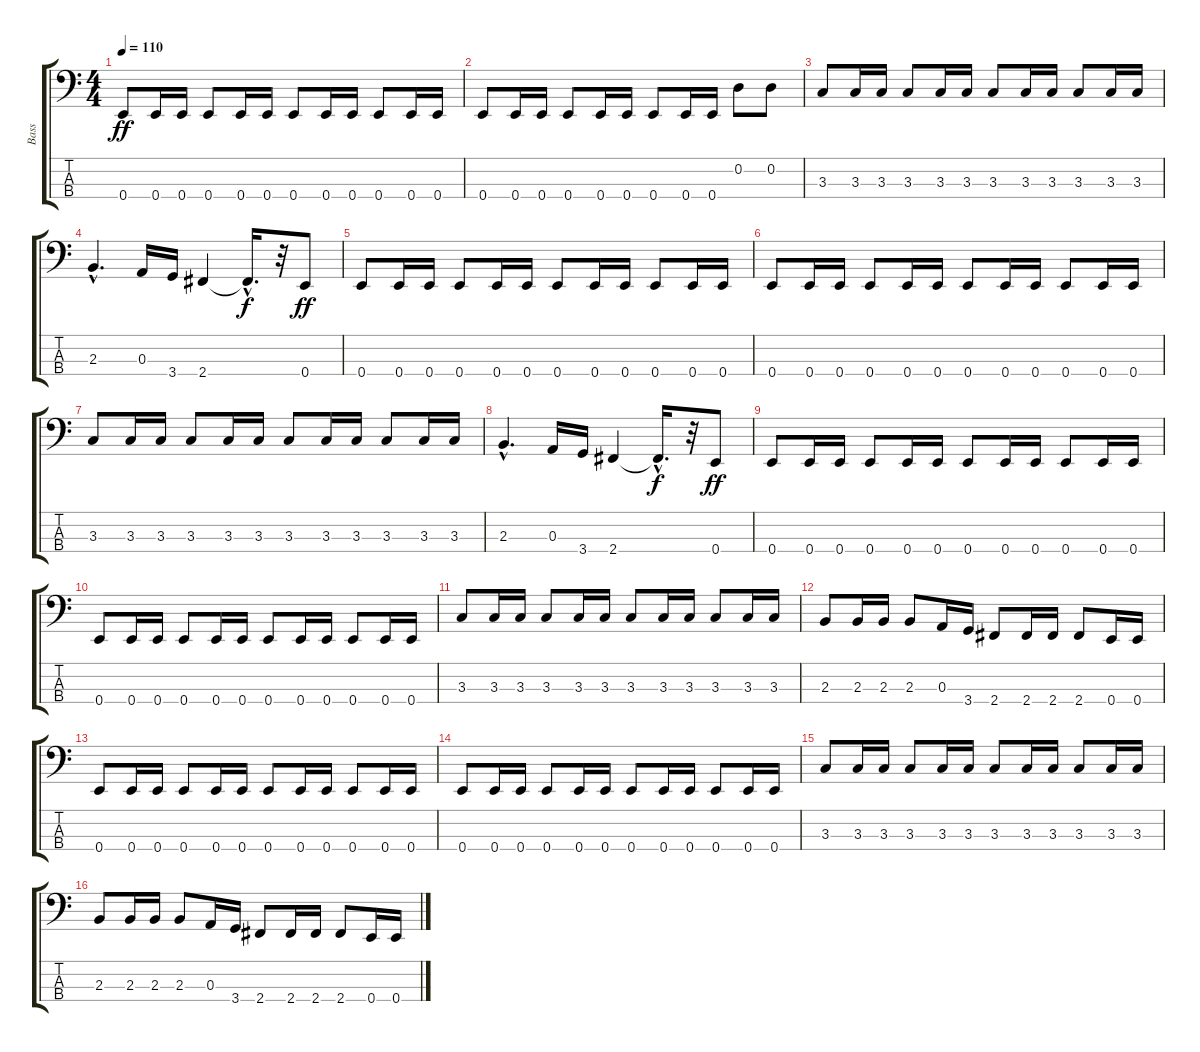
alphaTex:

\track ("Bass" "Bass") {instrument electricbassfinger}
\staff {score tabs}
\tuning (G2 D2 A1 E1) {hide}
\ts (4 4)
\tempo 110
\clef f4
\ks c
0.4.8{dy ff} 0.4.16 0.4.16 0.4.8 0.4.16 0.4.16 0.4.8 0.4.16 0.4.16 0.4.8 0.4.16 0.4.16 |
0.4.8 0.4.16 0.4.16 0.4.8 0.4.16 0.4.16 0.4.8 0.4.16 0.4.16 0.2.8 0.2.8 |
3.3.8 3.3.16 3.3.16 3.3.8 3.3.16 3.3.16 3.3.8 3.3.16 3.3.16 3.3.8 3.3.16 3.3.16 |
2.3{hac}.4{d} 0.3.16 3.4.16 2.4.4 2.4{hac t}.16{d dy f} r.32 0.4.8{dy ff} |
0.4.8 0.4.16 0.4.16 0.4.8 0.4.16 0.4.16 0.4.8 0.4.16 0.4.16 0.4.8 0.4.16 0.4.16 |
0.4.8 0.4.16 0.4.16 0.4.8 0.4.16 0.4.16 0.4.8 0.4.16 0.4.16 0.4.8 0.4.16 0.4.16 |
3.3.8 3.3.16 3.3.16 3.3.8 3.3.16 3.3.16 3.3.8 3.3.16 3.3.16 3.3.8 3.3.16 3.3.16 |
2.3{hac}.4{d} 0.3.16 3.4.16 2.4.4 2.4{hac t}.16{d dy f} r.32 0.4.8{dy ff} |
0.4.8 0.4.16 0.4.16 0.4.8 0.4.16 0.4.16 0.4.8 0.4.16 0.4.16 0.4.8 0.4.16 0.4.16 |
0.4.8 0.4.16 0.4.16 0.4.8 0.4.16 0.4.16 0.4.8 0.4.16 0.4.16 0.4.8 0.4.16 0.4.16 |
3.3.8 3.3.16 3.3.16 3.3.8 3.3.16 3.3.16 3.3.8 3.3.16 3.3.16 3.3.8 3.3.16 3.3.16 |
2.3.8 2.3.16 2.3.16 2.3.8 0.3.16 3.4.16 2.4.8 2.4.16 2.4.16 2.4.8 0.4.16 0.4.16 |
0.4.8 0.4.16 0.4.16 0.4.8 0.4.16 0.4.16 0.4.8 0.4.16 0.4.16 0.4.8 0.4.16 0.4.16 |
0.4.8 0.4.16 0.4.16 0.4.8 0.4.16 0.4.16 0.4.8 0.4.16 0.4.16 0.4.8 0.4.16 0.4.16 |
3.3.8 3.3.16 3.3.16 3.3.8 3.3.16 3.3.16 3.3.8 3.3.16 3.3.16 3.3.8 3.3.16 3.3.16 |
2.3.8 2.3.16 2.3.16 2.3.8 0.3.16 3.4.16 2.4.8 2.4.16 2.4.16 2.4.8 0.4.16 0.4.16
